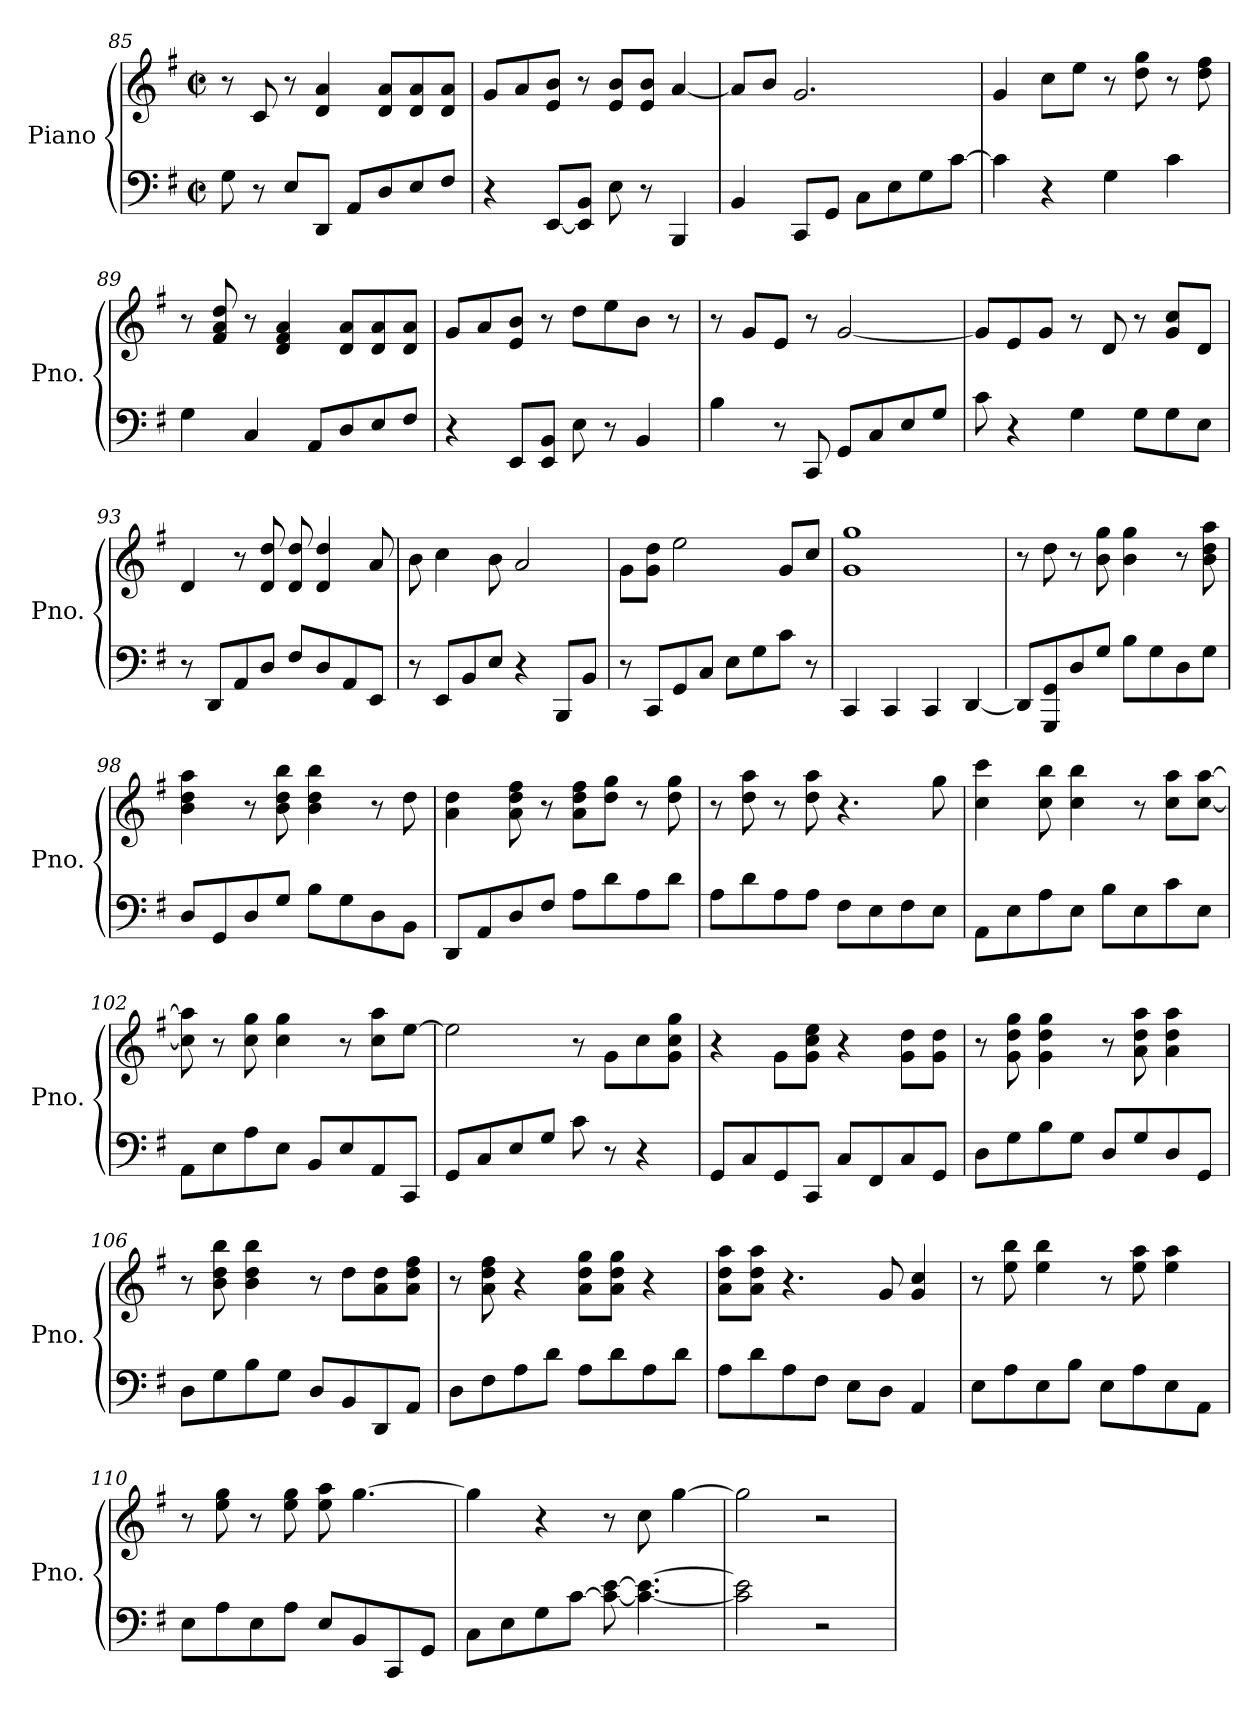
**kern	**kern
*part1	*part1
*staff2	*staff1
*I"Piano	*
*I'Pno.	*
!!LO:LB:g=z
*clefF4	*clefG2
*k[f#]	*k[f#]
*M2/2	*M2/2
*met(c|)	*met(c|)
=85	=85
8G\	8r
8r	8c/
8E/L	8r
8DD/J	4d/ 4a/
8AA/L	.
8D/	8d/ 8a/L
8E/	8d/ 8a/
8F#/J	8d/ 8a/J
=86	=86
4r	8g/L
.	8a/
[8EE/L	8e/ 8b/J
8EE/] 8BB/J	8r
8E\	8e/ 8b/L
8r	8e/ 8b/J
4BBB/	[4a/
=87	=87
4BB/	8a/L]
.	8b/J
8CC/L	2.g/
8GG/J	.
8C\L	.
8E\	.
8G\	.
[8c\J	.
=88	=88
4c\]	4g/
4r	8cc\L
.	8ee\J
4G\	8r
.	8dd\ 8gg\
4c\	8r
.	8dd\ 8ff#\
=89	=89
4G\	8r
.	8f#/ 8a/ 8dd/
4C/	8r
.	4d/ 4f#/ 4a/
8AA/L	.
8D/	8d/ 8a/L
8E/	8d/ 8a/
8F#/J	8d/ 8a/J
!!LO:LB:g=z
=90	=90
4r	8g/L
.	8a/
8EE/L	8e/ 8b/J
8EE/ 8BB/J	8r
8E\	8dd\L
8r	8ee\
4BB/	8b\J
.	8r
=91	=91
4B\	8r
.	8g/L
8r	8e/J
8CC/	8r
8GG/L	[2g/
8C/	.
8E/	.
8G/J	.
=92	=92
8c\	8g/L]
4r	8e/
.	8g/J
4G\	8r
.	8d/
8G\L	8r
8G\	8g/ 8cc/L
8E\J	8d/J
=93	=93
8r	4d/
8DD/L	.
8AA/	8r
8D/J	8d/ 8dd/
8F#/L	8d/ 8dd/
8D/	4d/ 4dd/
8AA/	.
8EE/J	8a/
=94	=94
8r	8b\
8EE/L	4cc\
8BB/	.
8E/J	8b\
4r	2a/
8BBB/L	.
8BB/J	.
!!LO:LB:g=z
=95	=95
8r	8g\L
8CC/L	8g\ 8dd\J
8GG/	2ee\
8C/J	.
8E\L	.
8G\	.
8c\J	8g/L
8r	8cc/J
=96	=96
4CC/	1g 1gg
4CC/	.
4CC/	.
[4DD/	.
=97	=97
8DD/L]	8r
8GGG/ 8GG/	8dd\
8D/	8r
8G/J	8b\ 8gg\
8B\L	4b\ 4gg\
8G\	.
8D\	8r
8G\J	8b\ 8dd\ 8aa\
=98	=98
8D/L	4b\ 4dd\ 4aa\
8GG/	.
8D/	8r
8G/J	8b\ 8dd\ 8bb\
8B\L	4b\ 4dd\ 4bb\
8G\	.
8D\	8r
8BB\J	8dd\
=99	=99
8DD/L	4a\ 4dd\
8AA/	.
8D/	8a\ 8dd\ 8ff#\
8F#/J	8r
8A\L	8a\ 8dd\ 8ff#\L
8d\	8dd\ 8gg\J
8A\	8r
8d\J	8dd\ 8gg\
!!LO:LB:g=z
=100	=100
8A\L	8r
8d\	8dd\ 8aa\
8A\	8r
8A\J	8dd\ 8aa\
8F#\L	4.r
8E\	.
8F#\	.
8E\J	8gg\
=101	=101
8AA\L	4cc\ 4ccc\
8E\	.
8A\	8cc\ 8bb\
8E\J	4cc\ 4bb\
8B\L	.
8E\	8r
8c\	8cc\ 8aa\L
8E\J	[8cc\ [8aa\J
=102	=102
8AA\L	8cc\] 8aa\]
8E\	8r
8A\	8cc\ 8gg\
8E\J	4cc\ 4gg\
8BB/L	.
8E/	8r
8AA/	8cc\ 8aa\L
8CC/J	[8ee\J
=103	=103
8GG/L	2ee\]
8C/	.
8E/	.
8G/J	.
8c\	8r
8r	8g\L
4r	8cc\
.	8g\ 8cc\ 8gg\J
=104	=104
8GG/L	4r
8C/	.
8GG/	8g\L
8CC/J	8g\ 8cc\ 8ee\J
8C/L	4r
8FF#/	.
8C/	8g\ 8dd\L
8GG/J	8g\ 8dd\J
!!LO:PB:g=z
=105	=105
8D\L	8r
8G\	8g\ 8dd\ 8gg\
8B\	4g\ 4dd\ 4gg\
8G\J	.
8D/L	8r
8G/	8a\ 8dd\ 8aa\
8D/	4a\ 4dd\ 4aa\
8GG/J	.
=106	=106
8D\L	8r
8G\	8b\ 8dd\ 8bb\
8B\	4b\ 4dd\ 4bb\
8G\J	.
8D/L	8r
8BB/	8dd\L
8DD/	8a\ 8dd\
8AA/J	8a\ 8dd\ 8ff#\J
=107	=107
8D\L	8r
8F#\	8a\ 8dd\ 8ff#\
8A\	4r
8d\J	.
8A\L	8a\ 8dd\ 8gg\L
8d\	8a\ 8dd\ 8gg\J
8A\	4r
8d\J	.
=108	=108
8A\L	8a\ 8dd\ 8aa\L
8d\	8a\ 8dd\ 8aa\J
8A\	4.r
8F#\J	.
8E\L	.
8D\J	8g/
4AA/	4g/ 4cc/
=109	=109
8E\L	8r
8A\	8ee\ 8bb\
8E\	4ee\ 4bb\
8B\J	.
8E\L	8r
8A\	8ee\ 8aa\
8E\	4ee\ 4aa\
8AA\J	.
!!LO:LB:g=z
=110	=110
8E\L	8r
8A\	8ee\ 8gg\
8E\	8r
8A\J	8ee\ 8gg\
8E/L	8ee\ 8aa\
8BB/	[4.gg\
8CC/	.
8GG/J	.
=111	=111
8C\L	4gg\]
8E\	.
8G\	4r
[8c\J	.
8c\_ [8e\	8r
4.c\_ 4.e\_	8cc\
.	[4gg\
=112	=112
2c\] 2e\]	2gg\]
2r	2r
=	=
*-	*-
